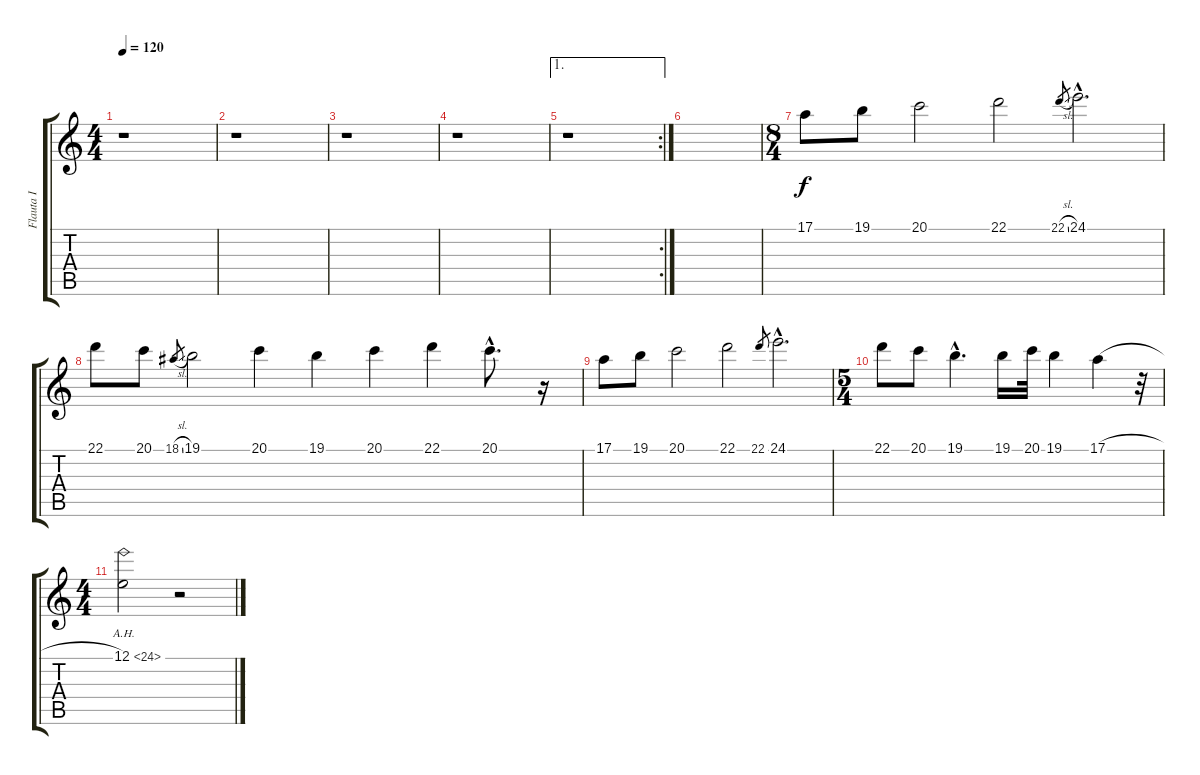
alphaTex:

\track ("Flauta I" "Flauta I") {instrument flute}
\staff {score tabs}
\tuning (E4 B3 G3 D3 A2 E2) {hide}
\ts (4 4)
\tempo 120
\clef g2
\ks c
r.1{dy f} |
r.1 |
r.1 |
r.1 |
\ae 1
\rc 2
r.1 |
|
\ts (8 4)
17.1.8 19.1.8 20.1.2 22.1.2 22.1{sl}.8{gr} 24.1{hac}.2{d} |
22.1.8 20.1.8 18.1{sl}.8{gr} 19.1.2 20.1.4 19.1.4 20.1.4 22.1.4 20.1{hac}.8{d} r.16 |
17.1.8 19.1.8 20.1.2 22.1.2 22.1.8{gr} 24.1{hac}.2{d} |
\ts (5 4)
22.1.8 20.1.8 19.1{hac}.4{d} 19.1.16 20.1.32 19.1.4 17.1{h}.4 r.32 |
\ts (4 4)
12.1{ah 12}.2 r.2
